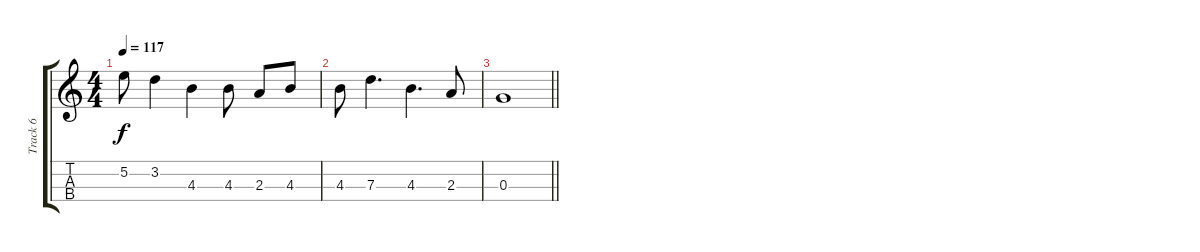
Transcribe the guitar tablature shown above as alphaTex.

\track ("Track 6" "Track 6") {instrument violin}
\staff {score tabs}
\tuning (E5 B4 G4 D4) {hide}
\ts (4 4)
\tempo 117
\clef g2
\ks c
5.2.8{dy f} 3.2.4 4.3.4 4.3.8 2.3.8 4.3.8 |
4.3.8 7.3.4{d} 4.3.4{d} 2.3.8 |
\barLineRight lightlight
0.3.1
